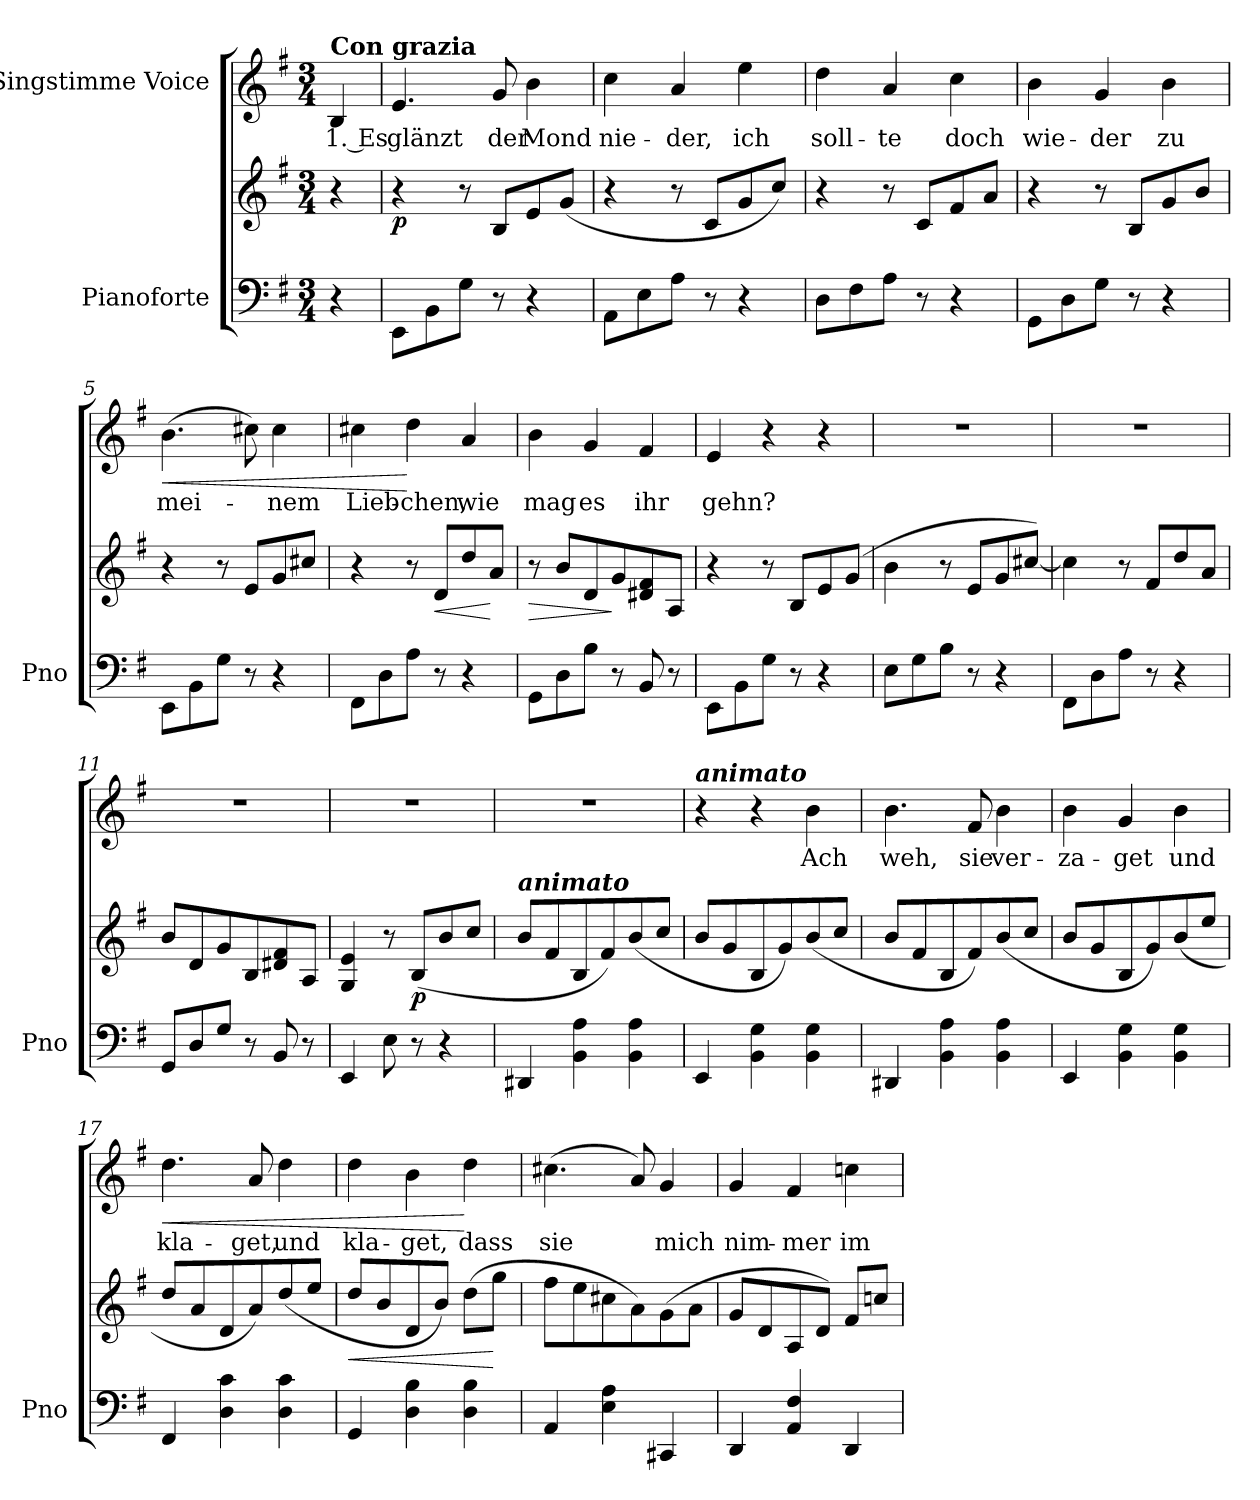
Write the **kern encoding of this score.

**kern	**kern	**dynam	**kern	**text	**dynam
*part2	*part2	*part2	*part1	*part1	*part1
*staff3	*staff2	*staff2/3	*staff1	*staff1	*staff1
*I"Pianoforte	*	*	*I"Singstimme Voice	*	*
*I'Pno	*	*	*	*	*
*clefF4	*clefG2	*	*clefG2	*	*
*k[f#]	*k[f#]	*	*k[f#]	*	*
*M3/4	*M3/4	*	*M3/4	*	*
=	=	=	=	=	=
!	!	!	!LO:TX:a:B:t=Con  grazia	!	!
4r	4r	.	4B/	1. Es	.
=1	=1	=1	=1	=1	=1
!	!	!LO:DY:b	!	!	!
(8EE\L	4r	p	4.e/	glänzt	.
8BB\	.	.	.	.	.
8G\J	8r	.	.	.	.
8r	8B/L	.	8g/	der	.
4r	8e/	.	4b\	Mond	.
.	(8g/J	.	.	.	.
=2	=2	=2	=2	=2	=2
(8AA\L	4r	.	4cc\	nie-	.
8E\	.	.	.	.	.
8A\J	8r	.	4a/	-der,	.
8r	8c/L	.	.	.	.
4r	8g/	.	4ee\	ich	.
.	8cc/J)	.	.	.	.
=3	=3	=3	=3	=3	=3
(8D\L	4r	.	4dd\	soll-	.
8F#\	.	.	.	.	.
8A\J	8r	.	4a/	-te	.
8r	8c/L	.	.	.	.
4r	8f#/	.	4cc\	doch	.
.	8a/J)	.	.	.	.
=4	=4	=4	=4	=4	=4
(8GG\L	4r	.	4b\	wie-	.
8D\	.	.	.	.	.
8G\J	8r	.	4g/	-der	.
8r	8B/L	.	.	.	.
4r	8g/	.	4b\	zu	.
.	8b/J)	.	.	.	.
=5	=5	=5	=5	=5	=5
!	!	!	!	!	!LO:HP:b
(8EE\L	4r	.	(>4.b\	mei-	<
8BB\	.	.	.	.	.
8G\J	8r	.	.	.	.
8r	8e/L	.	8cc#X\)	.	.
4r	8g/	.	4cc#\	-nem	.
.	8cc#X/J)	.	.	.	.
=6	=6	=6	=6	=6	=6
(>8FF#\L	4r	.	4cc#X\	Lieb-	.
8D\	.	.	.	.	.
8A\J	8r	.	4dd\	-chen,	[
!	!	!LO:HP:b	!	!	!
8r	8d/L	<	.	.	.
4r	8dd/	.	4a/	wie	.
.	8a/J)	[	.	.	.
=7	=7	=7	=7	=7	=7
!	!	!LO:HP:b	!	!	!
8GG\L	8r	>	4b\	mag	.
8D\	8b/L	.	.	.	.
8B\J	8d/	.	4g/	es	.
8r	8g/	]	.	.	.
8BB/	8d#X/ 8f#/	.	4f#/	ihr	.
8r	8A/J)	.	.	.	.
=8	=8	=8	=8	=8	=8
(8EE\L	4r	.	4e/	gehn?	.
8BB\	.	.	.	.	.
8G\J	8r	.	4r	.	.
8r	8B/L	.	.	.	.
4r	8e/	.	4r	.	.
.	(8g/J	.	.	.	.
=9	=9	=9	=9	=9	=9
(8E\L	4b\	.	2.r	.	.
8G\	.	.	.	.	.
8B\J	8r	.	.	.	.
8r	8e/L	.	.	.	.
4r	8g/	.	.	.	.
.	[8cc#X/J)	.	.	.	.
=10	=10	=10	=10	=10	=10
(>8FF#\L	4cc#\]	.	2.r	.	.
8D\	.	.	.	.	.
8A\J	8r	.	.	.	.
8r	8f#/L	.	.	.	.
4r	8dd/	.	.	.	.
.	8a/J)	.	.	.	.
=11	=11	=11	=11	=11	=11
8GG/L	8b/L	.	2.r	.	.
8D/	8d/	.	.	.	.
8G/J	8g/	.	.	.	.
8r	8B/	.	.	.	.
8BB/	8d#X/ 8f#/	.	.	.	.
8r	8A/J)	.	.	.	.
=12	=12	=12	=12	=12	=12
4EE/	4G/ 4e/	.	2.r	.	.
8E\	8r	.	.	.	.
!	!	!LO:DY:b	!	!	!
8r	(8B/L	p	.	.	.
4r	8b/	.	.	.	.
.	8cc/J	.	.	.	.
=13	=13	=13	=13	=13	=13
!	!LO:TX:a:Bi:t=animato	!	!	!	!
4DD#X/	8b/L	.	2.r	.	.
.	8f#/	.	.	.	.
4BB\ 4A\	8B/	.	.	.	.
.	8f#/)	.	.	.	.
4BB\ 4A\	(8b/	.	.	.	.
.	8cc/J	.	.	.	.
=14	=14	=14	=14	=14	=14
!	!	!	!LO:TX:a:Bi:t=animato	!	!
4EE/	8b/L	.	4r	.	.
.	8g/	.	.	.	.
4BB\ 4G\	8B/	.	4r	.	.
.	8g/)	.	.	.	.
4BB\ 4G\	(8b/	.	4b\	Ach	.
.	8cc/J	.	.	.	.
=15	=15	=15	=15	=15	=15
4DD#X/	8b/L	.	4.b\	weh,	.
.	8f#/	.	.	.	.
4BB\ 4A\	8B/	.	.	.	.
.	8f#/)	.	8f#/	sie	.
4BB\ 4A\	(8b/	.	4b\	ver-	.
.	8cc/J	.	.	.	.
=16	=16	=16	=16	=16	=16
4EE/	8b/L	.	4b\	-za-	.
.	8g/	.	.	.	.
4BB\ 4G\	8B/	.	4g/	-get	.
.	8g/)	.	.	.	.
4BB\ 4G\	(8b/	.	4b\	und	.
.	8ee/J	.	.	.	.
=17	=17	=17	=17	=17	=17
!	!	!	!	!	!LO:HP:b
4FF#/	8dd/L	.	4.dd\	kla-	<
.	8a/	.	.	.	.
4D\ 4c\	8d/	.	.	.	.
.	8a/)	.	8a/	-get,	.
4D\ 4c\	(8dd/	.	4dd\	und	.
.	8ee/J	.	.	.	.
=18	=18	=18	=18	=18	=18
!	!	!LO:HP:b	!	!	!
4GG/	8dd/L	<	4dd\	kla-	.
.	8b/	.	.	.	.
4D\ 4B\	8d/	.	4b\	-get,	.
.	8b/J)	.	.	.	.
4D\ 4B\	(8dd\L	.	4dd\	dass	[
.	8gg\J	[	.	.	.
=19	=19	=19	=19	=19	=19
4AA/	8ff#\L	.	(>4.cc#X\	sie	.
.	8ee\	.	.	.	.
4E\ 4A\	8cc#X\	.	.	.	.
.	8a\)	.	8a/)	.	.
4CC#X/	(8g\	.	4g/	mich	.
.	8a\J	.	.	.	.
=20	=20	=20	=20	=20	=20
4DD/	8g/L	.	4g/	nim-	.
.	8d/	.	.	.	.
4AA/ 4F#/	8A/	.	4f#/	-mer	.
.	8d/J)	.	.	.	.
4DD/	8f#/L	.	4ccn\	im	.
.	8ccn/J	.	.	.	.
=	=	=	=	=	=
*-	*-	*-	*-	*-	*-
